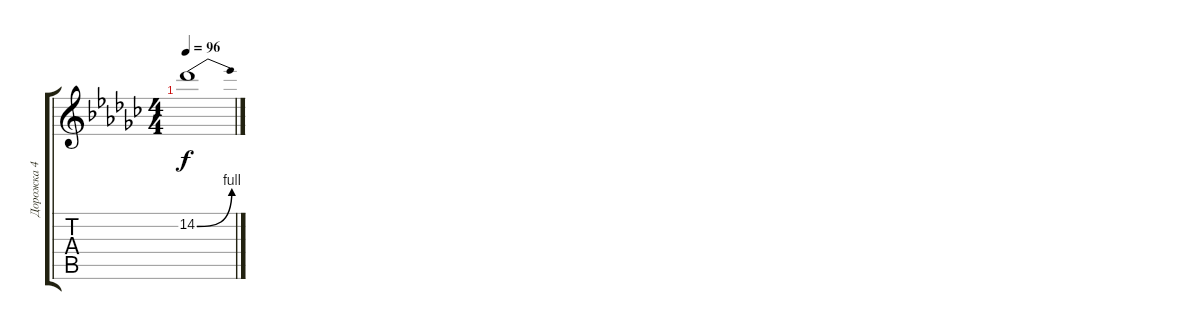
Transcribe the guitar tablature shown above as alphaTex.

\track ("Дорожка 4" "Дорожка 4") {instrument overdrivenguitar}
\staff {score tabs}
\tuning (E4 B3 G3 D3 A2 E2) {hide}
\ts (4 4)
\tempo 96
\clef g2
\ks ebminor
14.2{be (bend 0 0 60 4)}.1{dy f}
